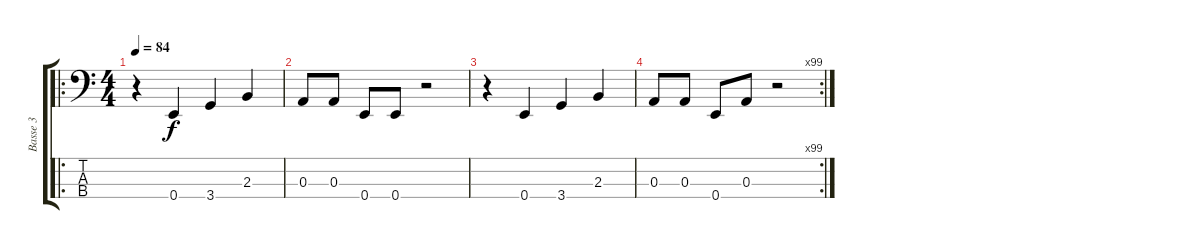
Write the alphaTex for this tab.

\track ("Basse 3" "Basse 3") {instrument electricbassfinger}
\staff {score tabs}
\tuning (G2 D2 A1 E1) {hide}
\ro
\ts (4 4)
\tempo 84
\clef f4
\ks c
r.4{dy f instrument electricbassfinger} 0.4.4 3.4.4 2.3.4 |
0.3.8 0.3.8 0.4.8 0.4.8 r.2 |
r.4 0.4.4 3.4.4 2.3.4 |
\rc 99
0.3.8 0.3.8 0.4.8 0.3.8 r.2
